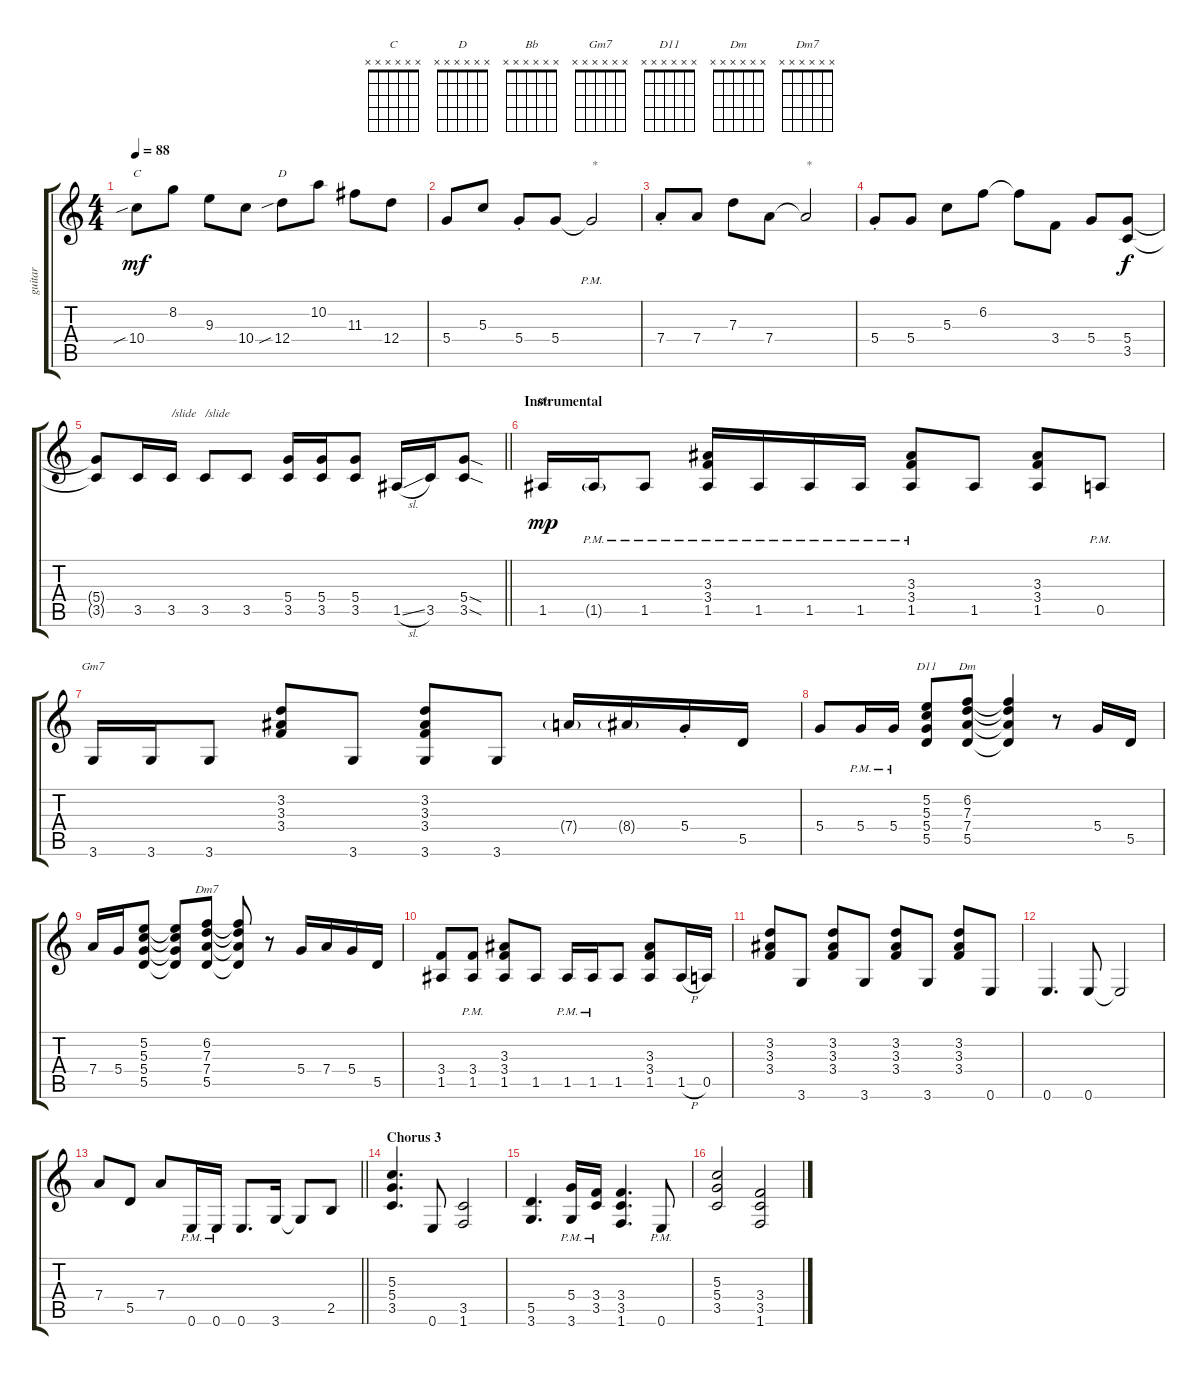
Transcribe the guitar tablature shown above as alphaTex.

\track ("guitar" "guitar") {instrument distortionguitar}
\staff {score tabs}
\tuning (E4 B3 G3 D3 A2 E2) {hide}
\chord ("C" x x x x x x)
\chord ("D" x x x x x x)
\chord ("Bb" x x x x x x)
\chord ("Gm7" x x x x x x)
\chord ("D11" x x x x x x)
\chord ("Dm" x x x x x x)
\chord ("Dm7" x x x x x x)
\ts (4 4)
\tempo 88
\clef g2
\ks c
10.4{sib}.8{ch "C" dy mf} 8.2.8 9.3.8 10.4.8 12.4{sib}.8{ch "D"} 10.2.8 11.3.8 12.4.8 |
5.4.8 5.3.8 5.4{st}.8 5.4.8 5.4{pm t}.2{txt "*"} |
7.4{st}.8 7.4.8 7.3.8 7.4.8 7.4{t}.2{txt "*"} |
5.4{st}.8 5.4.8 5.3.8 6.2.8 6.2{t}.8 3.4.8 5.4.8 (5.4 3.5).8{dy f} |
\barLineRight lightlight
(5.4{t} 3.5{t}).8 3.5.16 3.5.16{txt "/slide"} 3.5.8{txt "/slide"} 3.5.8 (5.4 3.5).16 (5.4 3.5).16 (5.4 3.5).8 1.5{sl}.16 3.5.16 (5.4{sod} 3.5{sod}).8 |
\section ("" "Instrumental")
1.5.16{ch "Bb" dy mp} 1.5{g pm}.16 1.5{pm}.8 (3.3{pm} 3.4 1.5{pm}).16 1.5{pm}.16 1.5{pm}.16 1.5{pm}.16 (3.3 3.4 1.5{pm}).8 1.5.8 (3.3 3.4 1.5).8 0.5{pm}.8 |
3.6.16{ch "Gm7"} 3.6.16 3.6.8 (3.2 3.3 3.4).8 3.6.8 (3.2 3.3 3.4 3.6).8 3.6.8 7.4{g}.16 8.4{g}.16 5.4{st}.16 5.5.16 |
5.4.8 5.4{pm}.16 5.4{pm}.16 (5.2 5.3 5.4 5.5).8{ch "D11"} (6.2 7.3 7.4 5.5).8{ch "Dm"} (6.2{t} 7.3{t} 7.4{t} 5.5{t}).4 r.8 5.4.16 5.5.16 |
7.4.16 5.4.16 (5.2 5.3 5.4 5.5).8 (5.2{t} 5.3{t} 5.4{t} 5.5{t}).8 (6.2 7.3 7.4 5.5).8{ch "Dm7"} (6.2{t} 7.3{t} 7.4{t} 5.5{t}).8 r.8 5.4.16 7.4.16 5.4.16 5.5.16 |
(3.4 1.5).8 (3.4 1.5{pm}).8 (3.3 3.4 1.5).8 1.5.8 1.5{pm}.16 1.5{pm}.16 1.5.8 (3.3 3.4 1.5).8 1.5{h}.16 0.5.16 |
(3.2 3.3 3.4).8 3.6.8 (3.2 3.3 3.4).8 3.6.8 (3.2 3.3 3.4).8 3.6.8 (3.2 3.3 3.4).8 0.6.8 |
0.6.4{d} 0.6.8 0.6{t}.2 |
\barLineRight lightlight
7.4.8 5.5.8 7.4.8 0.6{pm}.16 0.6{pm}.16 0.6.8{d} 3.6.16 3.6{t}.8 2.5.8 |
\section ("" "Chorus 3")
(5.3 5.4 3.5).4{d} 0.6.8 (3.5 1.6).2 |
(5.5 3.6).4{d} (5.4{pm} 3.6).16 (3.4{pm} 3.5).16 (3.4 3.5 1.6).4{d} 0.6{pm}.8 |
(5.3 5.4 3.5).2 (3.4 3.5 1.6).2
